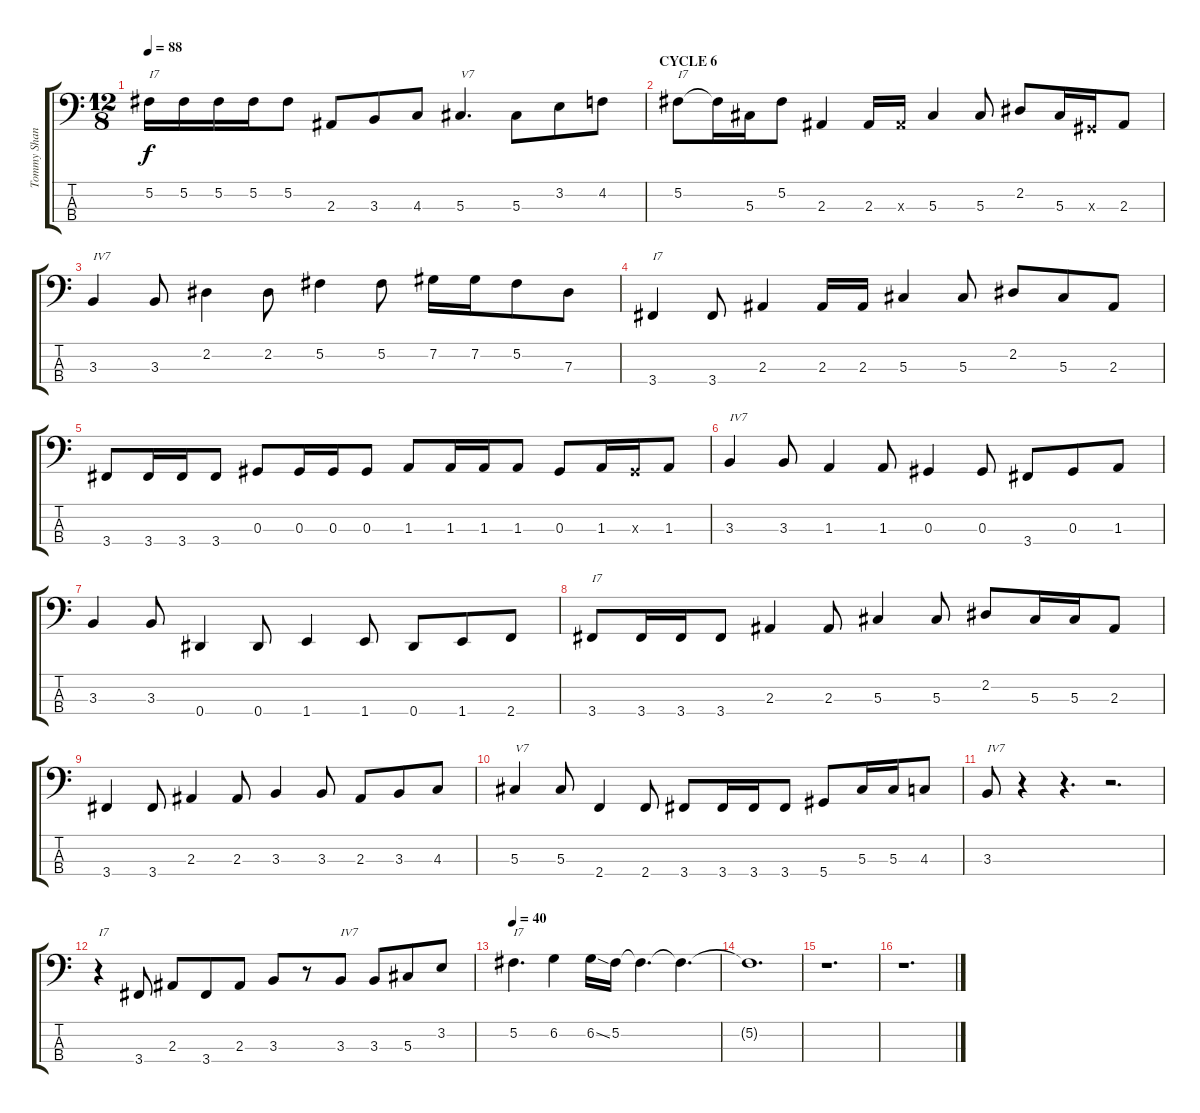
\track ("Tommy Shannon" "Tommy Shan") {instrument electricbassfinger}
\staff {score tabs}
\tuning (Gb2 Db2 Ab1 Eb1) {hide}
\ts (12 8)
\tempo 88
\clef f4
\ks c
5.2.16{txt "I7" dy f} 5.2.16 5.2.16 5.2.16 5.2.8 2.3.8 3.3.8 4.3.8 5.3.4{d txt "V7"} 5.3.8 3.2.8 4.2.8 |
\section ("" "CYCLE 6")
5.2.8{txt "I7"} 5.2{t}.16 5.3.16 5.2.8 2.3.4 2.3.16 2.3{x}.16 5.3.4 5.3.8 2.2.8 5.3.16 0.3{x}.16 2.3.8 |
3.3.4{txt "IV7"} 3.3.8 2.2.4 2.2.8 5.2.4 5.2.8 7.2.16 7.2.16 5.2.8 7.3.8 |
3.4.4{txt "I7"} 3.4.8 2.3.4 2.3.16 2.3.16 5.3.4 5.3.8 2.2.8 5.3.8 2.3.8 |
3.4.8 3.4.16 3.4.16 3.4.8 0.3.8 0.3.16 0.3.16 0.3.8 1.3.8 1.3.16 1.3.16 1.3.8 0.3.8 1.3.16 0.3{x}.16 1.3.8 |
3.3.4{txt "IV7"} 3.3.8 1.3.4 1.3.8 0.3.4 0.3.8 3.4.8 0.3.8 1.3.8 |
3.3.4 3.3.8 0.4.4 0.4.8 1.4.4 1.4.8 0.4.8 1.4.8 2.4.8 |
3.4.8{txt "I7"} 3.4.16 3.4.16 3.4.8 2.3.4 2.3.8 5.3.4 5.3.8 2.2.8 5.3.16 5.3.16 2.3.8 |
3.4.4 3.4.8 2.3.4 2.3.8 3.3.4 3.3.8 2.3.8 3.3.8 4.3.8 |
5.3.4{txt "V7"} 5.3.8 2.4.4 2.4.8 3.4.8 3.4.16 3.4.16 3.4.8 5.4.8 5.3.16 5.3.16 4.3.8 |
3.3.8{txt "IV7"} r.4 r.4{d} r.2{d} |
r.4{txt "I7"} 3.4.8 2.3.8 3.4.8 2.3.8 3.3.8 r.8 3.3.8{txt "IV7"} 3.3.8 5.3.8 3.2.8 |
\tempo 40
5.2.4{d txt "I7"} 6.2.4 6.2{ss}.16 5.2.16 5.2{t}.4{d} 5.2{t}.4{d} |
5.2{t}.1{d} |
r.1{d} |
r.1{d}
